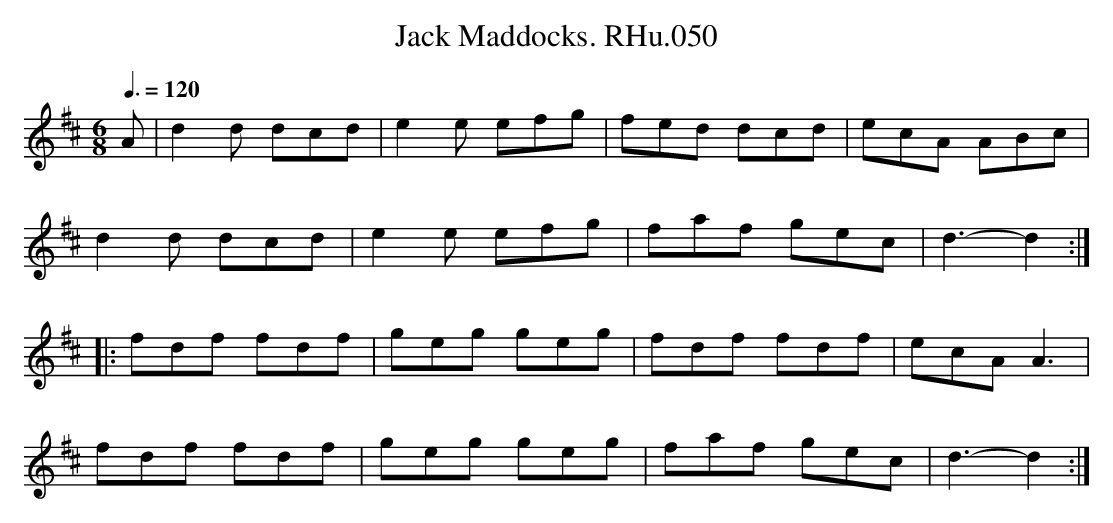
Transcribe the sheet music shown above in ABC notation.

X:1
T:Jack Maddocks. RHu.050
L:1/8
M:6/8
Q:3/8=120
K:D
A|d2d dcd|e2e efg|fed dcd|ecA ABc|!
d2d dcd|e2e efg|faf gec|d3-d2::!
fdf fdf|geg geg|fdf fdf|ecAA3|!
fdf fdf|geg geg|faf gec|d3-d2:|
